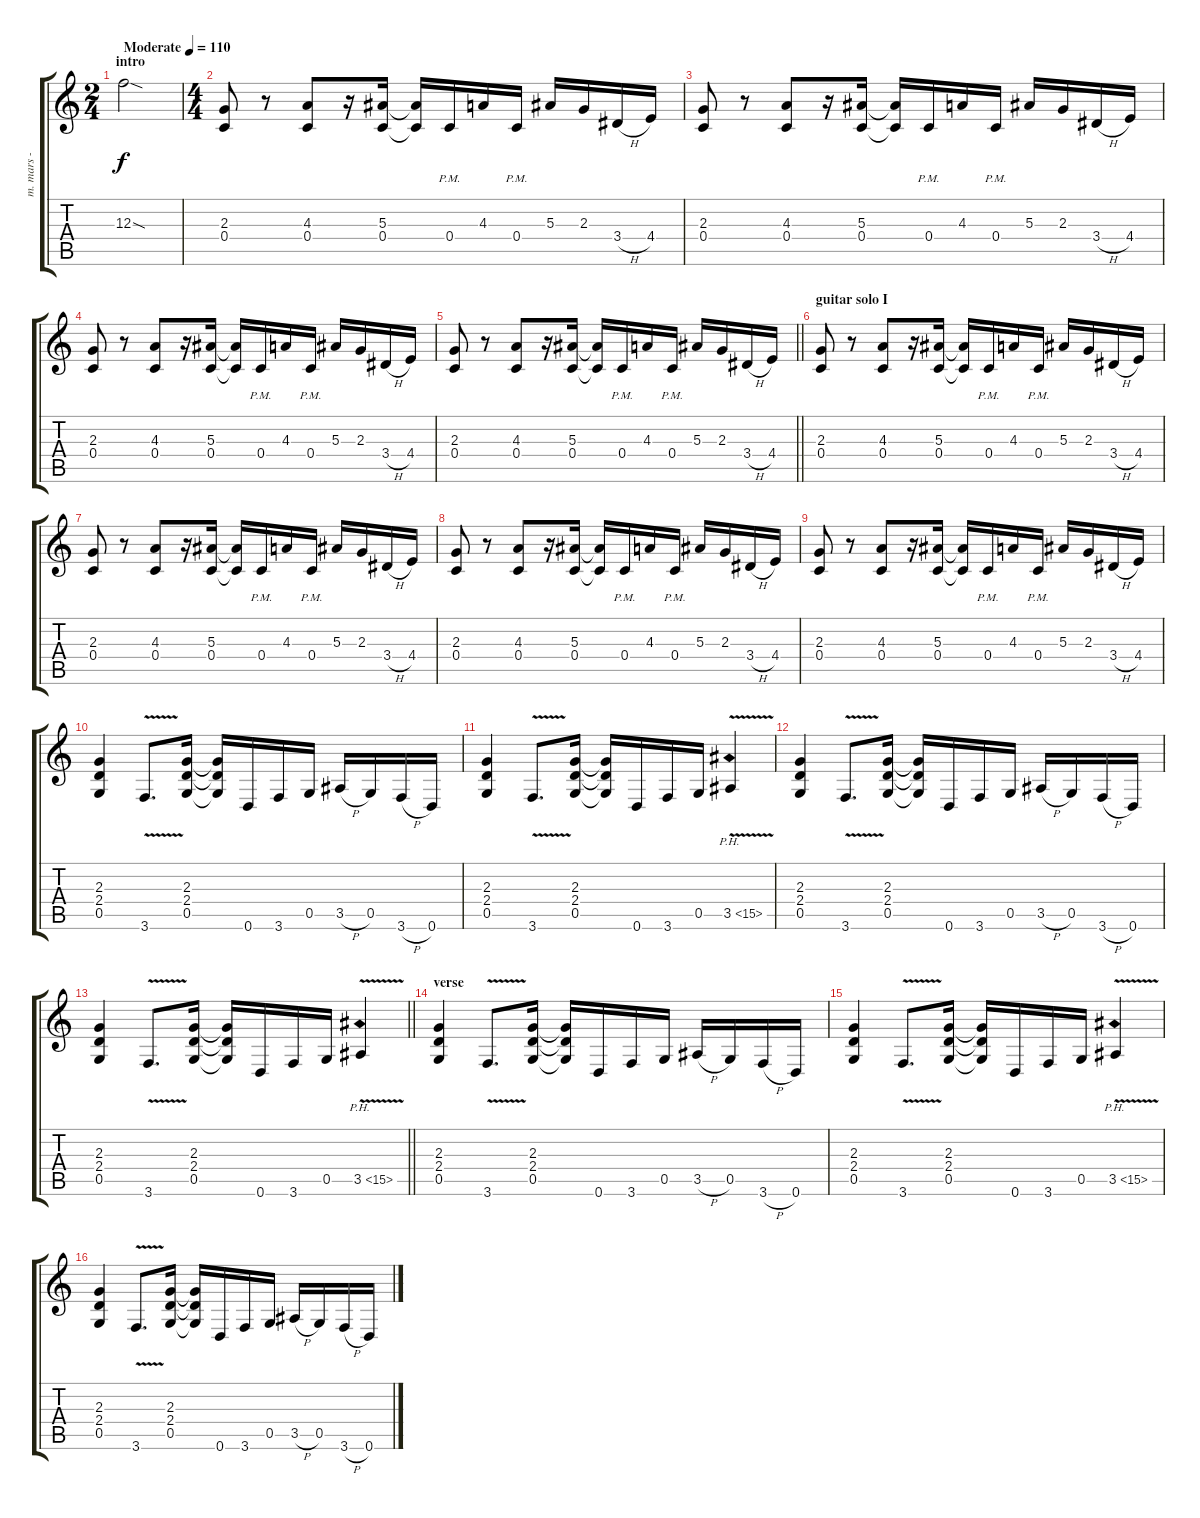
\track ("m. mars - rhythm guitar" "m. mars - ") {instrument distortionguitar}
\staff {score tabs}
\tuning (D4 A3 F3 C3 G2 D2) {hide}
\ts (2 4)
\section ("" "intro")
\tempo (110 "Moderate")
\clef g2
\ks c
12.3{sod}.2{dy f instrument distortionguitar} |
\ts (4 4)
(2.3 0.4).8 r.8 (4.3 0.4).8 r.16 (5.3 0.4).16 (5.3{t} 0.4{t}).16 0.4{pm}.16 4.3.16 0.4{pm}.16 5.3.16 2.3.16 3.4{h}.16 4.4.16 |
(2.3 0.4).8 r.8 (4.3 0.4).8 r.16 (5.3 0.4).16 (5.3{t} 0.4{t}).16 0.4{pm}.16 4.3.16 0.4{pm}.16 5.3.16 2.3.16 3.4{h}.16 4.4.16 |
(2.3 0.4).8 r.8 (4.3 0.4).8 r.16 (5.3 0.4).16 (5.3{t} 0.4{t}).16 0.4{pm}.16 4.3.16 0.4{pm}.16 5.3.16 2.3.16 3.4{h}.16 4.4.16 |
\barLineRight lightlight
(2.3 0.4).8 r.8 (4.3 0.4).8 r.16 (5.3 0.4).16 (5.3{t} 0.4{t}).16 0.4{pm}.16 4.3.16 0.4{pm}.16 5.3.16 2.3.16 3.4{h}.16 4.4.16 |
\section ("" "guitar solo I")
(2.3 0.4).8 r.8 (4.3 0.4).8 r.16 (5.3 0.4).16 (5.3{t} 0.4{t}).16 0.4{pm}.16 4.3.16 0.4{pm}.16 5.3.16 2.3.16 3.4{h}.16 4.4.16 |
(2.3 0.4).8 r.8 (4.3 0.4).8 r.16 (5.3 0.4).16 (5.3{t} 0.4{t}).16 0.4{pm}.16 4.3.16 0.4{pm}.16 5.3.16 2.3.16 3.4{h}.16 4.4.16 |
(2.3 0.4).8 r.8 (4.3 0.4).8 r.16 (5.3 0.4).16 (5.3{t} 0.4{t}).16 0.4{pm}.16 4.3.16 0.4{pm}.16 5.3.16 2.3.16 3.4{h}.16 4.4.16 |
(2.3 0.4).8 r.8 (4.3 0.4).8 r.16 (5.3 0.4).16 (5.3{t} 0.4{t}).16 0.4{pm}.16 4.3.16 0.4{pm}.16 5.3.16 2.3.16 3.4{h}.16 4.4.16 |
(2.3 2.4 0.5).4 3.6{v}.8{d} (2.3 2.4 0.5).16 (2.3{t} 2.4{t} 0.5{t}).16 0.6.16 3.6.16 0.5.16 3.5{h}.16 0.5.16 3.6{h}.16 0.6.16 |
(2.3 2.4 0.5).4 3.6{v}.8{d} (2.3 2.4 0.5).16 (2.3{t} 2.4{t} 0.5{t}).16 0.6.16 3.6.16 0.5.16 3.5{ph 12 v}.4 |
(2.3 2.4 0.5).4 3.6{v}.8{d} (2.3 2.4 0.5).16 (2.3{t} 2.4{t} 0.5{t}).16 0.6.16 3.6.16 0.5.16 3.5{h}.16 0.5.16 3.6{h}.16 0.6.16 |
\barLineRight lightlight
(2.3 2.4 0.5).4 3.6{v}.8{d} (2.3 2.4 0.5).16 (2.3{t} 2.4{t} 0.5{t}).16 0.6.16 3.6.16 0.5.16 3.5{ph 12 v}.4 |
\section ("" "verse")
(2.3 2.4 0.5).4 3.6{v}.8{d} (2.3 2.4 0.5).16 (2.3{t} 2.4{t} 0.5{t}).16 0.6.16 3.6.16 0.5.16 3.5{h}.16 0.5.16 3.6{h}.16 0.6.16 |
(2.3 2.4 0.5).4 3.6{v}.8{d} (2.3 2.4 0.5).16 (2.3{t} 2.4{t} 0.5{t}).16 0.6.16 3.6.16 0.5.16 3.5{ph 12 v}.4 |
(2.3 2.4 0.5).4 3.6{v}.8{d} (2.3 2.4 0.5).16 (2.3{t} 2.4{t} 0.5{t}).16 0.6.16 3.6.16 0.5.16 3.5{h}.16 0.5.16 3.6{h}.16 0.6.16
